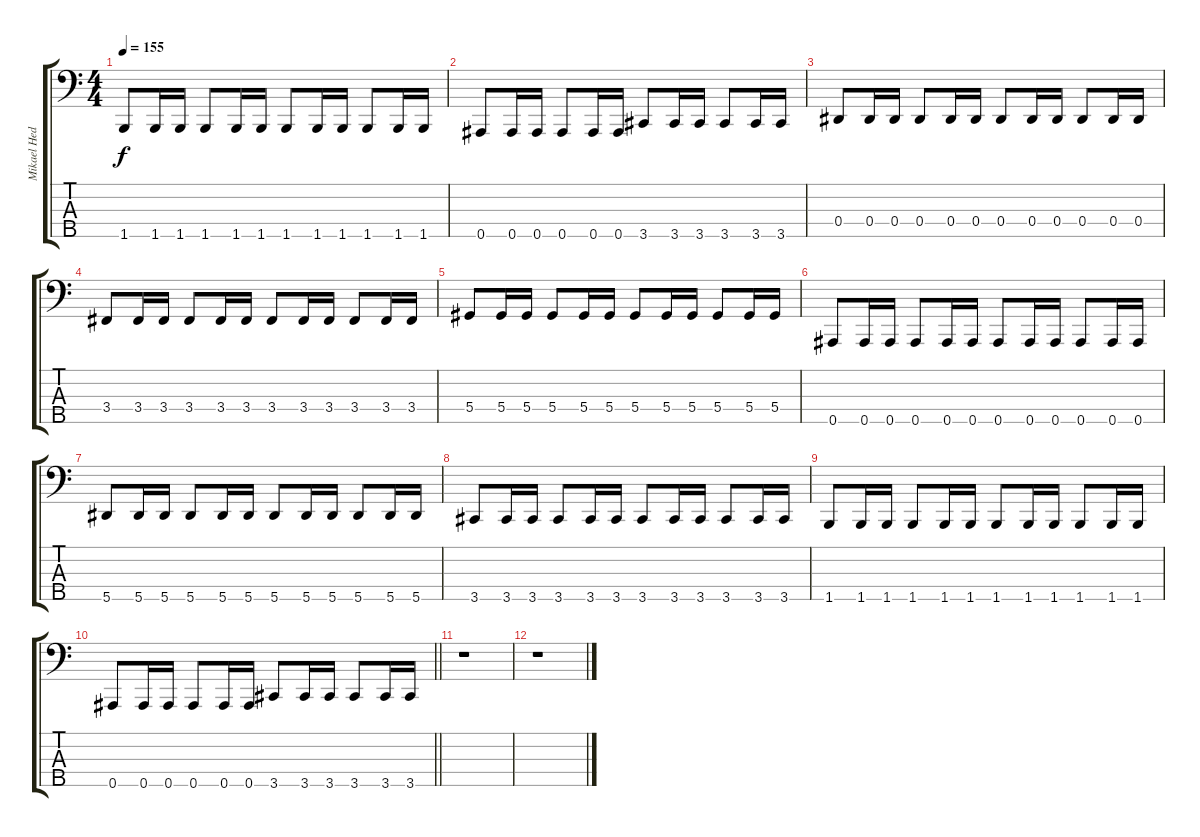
\track ("Mikael Hedlund" "Mikael Hed") {instrument electricbasspick}
\staff {score tabs}
\tuning (Gb2 Db2 Ab1 Eb1 Bb0) {hide}
\ts (4 4)
\tempo 155
\clef f4
\ks c
1.5.8{dy f} 1.5.16 1.5.16 1.5.8 1.5.16 1.5.16 1.5.8 1.5.16 1.5.16 1.5.8 1.5.16 1.5.16 |
0.5.8 0.5.16 0.5.16 0.5.8 0.5.16 0.5.16 3.5.8 3.5.16 3.5.16 3.5.8 3.5.16 3.5.16 |
0.4.8 0.4.16 0.4.16 0.4.8 0.4.16 0.4.16 0.4.8 0.4.16 0.4.16 0.4.8 0.4.16 0.4.16 |
3.4.8 3.4.16 3.4.16 3.4.8 3.4.16 3.4.16 3.4.8 3.4.16 3.4.16 3.4.8 3.4.16 3.4.16 |
5.4.8 5.4.16 5.4.16 5.4.8 5.4.16 5.4.16 5.4.8 5.4.16 5.4.16 5.4.8 5.4.16 5.4.16 |
0.5.8 0.5.16 0.5.16 0.5.8 0.5.16 0.5.16 0.5.8 0.5.16 0.5.16 0.5.8 0.5.16 0.5.16 |
5.5.8 5.5.16 5.5.16 5.5.8 5.5.16 5.5.16 5.5.8 5.5.16 5.5.16 5.5.8 5.5.16 5.5.16 |
3.5.8 3.5.16 3.5.16 3.5.8 3.5.16 3.5.16 3.5.8 3.5.16 3.5.16 3.5.8 3.5.16 3.5.16 |
1.5.8 1.5.16 1.5.16 1.5.8 1.5.16 1.5.16 1.5.8 1.5.16 1.5.16 1.5.8 1.5.16 1.5.16 |
\barLineRight lightlight
0.5.8 0.5.16 0.5.16 0.5.8 0.5.16 0.5.16 3.5.8 3.5.16 3.5.16 3.5.8 3.5.16 3.5.16 |
r.1 |
r.1
